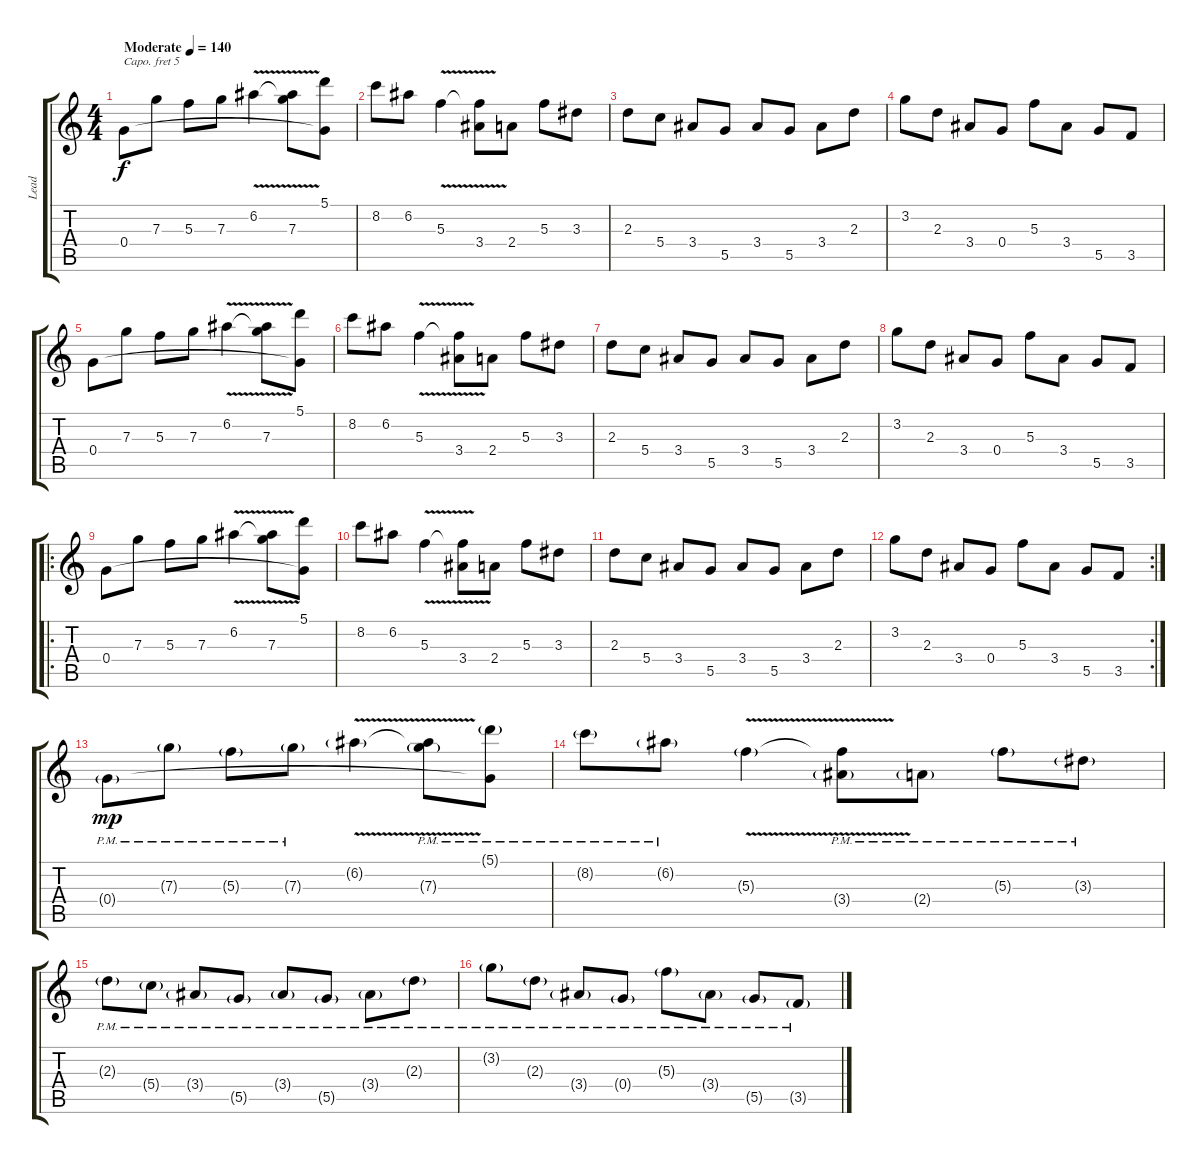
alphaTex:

\track ("Lead" "Lead") {instrument overdrivenguitar}
\staff {score tabs}
\capo 5
\tuning (E4 B3 G3 D3 A2 D2) {hide}
\ts (4 4)
\tempo (140 "Moderate")
\clef g2
\ks c
0.4.8{dy f instrument overdrivenguitar} 7.3.8 5.3.8 7.3.8 6.2{v}.4 (6.2{t} 7.3).8 (5.1 0.4{t}).8 |
8.2.8 6.2.8 5.3{v}.4 (5.3{t} 3.4).8 2.4.8 5.3.8 3.3.8 |
2.3.8 5.4.8 3.4.8 5.5.8 3.4.8 5.5.8 3.4.8 2.3.8 |
3.2.8 2.3.8 3.4.8 0.4.8 5.3.8 3.4.8 5.5.8 3.5.8 |
0.4.8 7.3.8 5.3.8 7.3.8 6.2{v}.4 (6.2{t} 7.3).8 (5.1 0.4{t}).8 |
8.2.8 6.2.8 5.3{v}.4 (5.3{t} 3.4).8 2.4.8 5.3.8 3.3.8 |
2.3.8 5.4.8 3.4.8 5.5.8 3.4.8 5.5.8 3.4.8 2.3.8 |
3.2.8 2.3.8 3.4.8 0.4.8 5.3.8 3.4.8 5.5.8 3.5.8 |
\ro
0.4.8 7.3.8 5.3.8 7.3.8 6.2{v}.4 (6.2{t} 7.3).8 (5.1 0.4{t}).8 |
8.2.8 6.2.8 5.3{v}.4 (5.3{t} 3.4).8 2.4.8 5.3.8 3.3.8 |
2.3.8 5.4.8 3.4.8 5.5.8 3.4.8 5.5.8 3.4.8 2.3.8 |
\rc 2
3.2.8 2.3.8 3.4.8 0.4.8 5.3.8 3.4.8 5.5.8 3.5.8 |
0.4{g pm}.8{dy mp} 7.3{g pm}.8 5.3{g pm}.8 7.3{g pm}.8 6.2{v g}.4 (6.2{t} 7.3{g pm}).8 (5.1{g pm} 0.4{t}).8 |
8.2{g pm}.8 6.2{g pm}.8 5.3{v g}.4 (5.3{t} 3.4{g pm}).8 2.4{g pm}.8 5.3{g pm}.8 3.3{g pm}.8 |
2.3{g pm}.8 5.4{g pm}.8 3.4{g pm}.8 5.5{g pm}.8 3.4{g pm}.8 5.5{g pm}.8 3.4{g pm}.8 2.3{g pm}.8 |
3.2{g pm}.8 2.3{g pm}.8 3.4{g pm}.8 0.4{g pm}.8 5.3{g pm}.8 3.4{g pm}.8 5.5{g pm}.8 3.5{g pm}.8
